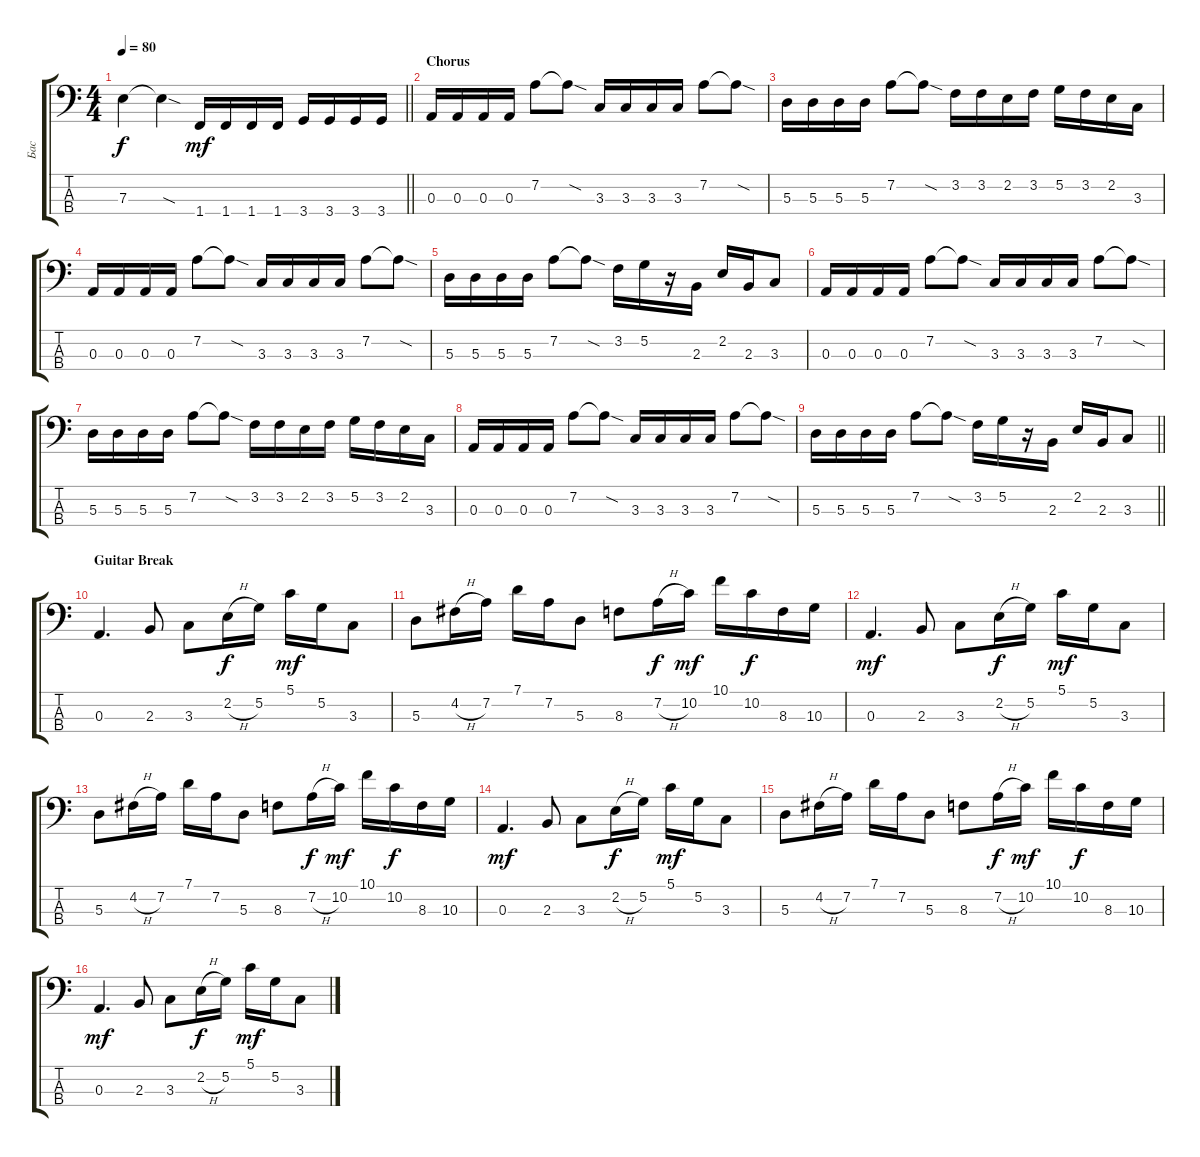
\track ("Бас" "Бас") {instrument electricbassfinger}
\staff {score tabs}
\tuning (G2 D2 A1 E1) {hide}
\ts (4 4)
\tempo 80
\clef f4
\barLineRight lightlight
\ks aminor
7.3.4{dy f} 7.3{sod t}.4 1.4.16{dy mf} 1.4.16 1.4.16 1.4.16 3.4.16 3.4.16 3.4.16 3.4.16 |
\section ("" "Chorus")
0.3.16 0.3.16 0.3.16 0.3.16 7.2.8 7.2{sod t}.8 3.3.16 3.3.16 3.3.16 3.3.16 7.2.8 7.2{sod t}.8 |
5.3.16 5.3.16 5.3.16 5.3.16 7.2.8 7.2{sod t}.8 3.2.16 3.2.16 2.2.16 3.2.16 5.2.16 3.2.16 2.2.16 3.3.16 |
0.3.16 0.3.16 0.3.16 0.3.16 7.2.8 7.2{sod t}.8 3.3.16 3.3.16 3.3.16 3.3.16 7.2.8 7.2{sod t}.8 |
5.3.16 5.3.16 5.3.16 5.3.16 7.2.8 7.2{sod t}.8 3.2.16 5.2.16 r.16 2.3.16 2.2.16 2.3.16 3.3.8 |
0.3.16 0.3.16 0.3.16 0.3.16 7.2.8 7.2{sod t}.8 3.3.16 3.3.16 3.3.16 3.3.16 7.2.8 7.2{sod t}.8 |
5.3.16 5.3.16 5.3.16 5.3.16 7.2.8 7.2{sod t}.8 3.2.16 3.2.16 2.2.16 3.2.16 5.2.16 3.2.16 2.2.16 3.3.16 |
0.3.16 0.3.16 0.3.16 0.3.16 7.2.8 7.2{sod t}.8 3.3.16 3.3.16 3.3.16 3.3.16 7.2.8 7.2{sod t}.8 |
\barLineRight lightlight
5.3.16 5.3.16 5.3.16 5.3.16 7.2.8 7.2{sod t}.8 3.2.16 5.2.16 r.16 2.3.16 2.2.16 2.3.16 3.3.8 |
\section ("" "Guitar Break")
0.3.4{d} 2.3.8 3.3.8 2.2{h}.16{dy f} 5.2.16 5.1.16{dy mf} 5.2.16 3.3.8 |
5.3.8 4.2{h}.16 7.2.16 7.1.16 7.2.16 5.3.8 8.3.8 7.2{h}.16{dy f} 10.2.16{dy mf} 10.1.16 10.2.16{dy f} 8.3.16 10.3.16 |
0.3.4{d dy mf} 2.3.8 3.3.8 2.2{h}.16{dy f} 5.2.16 5.1.16{dy mf} 5.2.16 3.3.8 |
5.3.8 4.2{h}.16 7.2.16 7.1.16 7.2.16 5.3.8 8.3.8 7.2{h}.16{dy f} 10.2.16{dy mf} 10.1.16 10.2.16{dy f} 8.3.16 10.3.16 |
0.3.4{d dy mf} 2.3.8 3.3.8 2.2{h}.16{dy f} 5.2.16 5.1.16{dy mf} 5.2.16 3.3.8 |
5.3.8 4.2{h}.16 7.2.16 7.1.16 7.2.16 5.3.8 8.3.8 7.2{h}.16{dy f} 10.2.16{dy mf} 10.1.16 10.2.16{dy f} 8.3.16 10.3.16 |
0.3.4{d dy mf} 2.3.8 3.3.8 2.2{h}.16{dy f} 5.2.16 5.1.16{dy mf} 5.2.16 3.3.8
